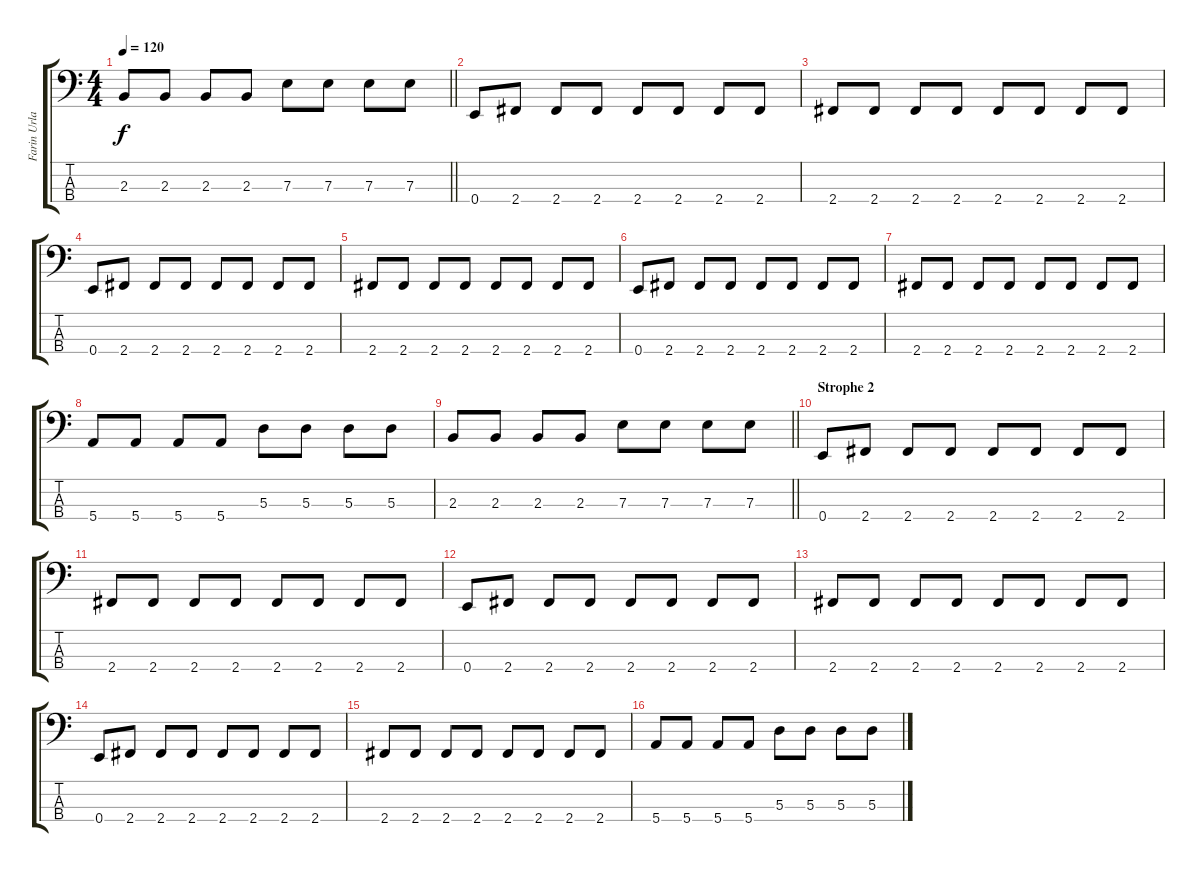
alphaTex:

\track ("Farin Urlaub" "Farin Urla") {instrument electricbasspick}
\staff {score tabs}
\tuning (G2 D2 A1 E1) {hide}
\ts (4 4)
\tempo 120
\clef f4
\barLineRight lightlight
\ks c
2.3.8{dy f} 2.3.8 2.3.8 2.3.8 7.3.8 7.3.8 7.3.8 7.3.8 |
0.4.8 2.4.8 2.4.8 2.4.8 2.4.8 2.4.8 2.4.8 2.4.8 |
2.4.8 2.4.8 2.4.8 2.4.8 2.4.8 2.4.8 2.4.8 2.4.8 |
0.4.8 2.4.8 2.4.8 2.4.8 2.4.8 2.4.8 2.4.8 2.4.8 |
2.4.8 2.4.8 2.4.8 2.4.8 2.4.8 2.4.8 2.4.8 2.4.8 |
0.4.8 2.4.8 2.4.8 2.4.8 2.4.8 2.4.8 2.4.8 2.4.8 |
2.4.8 2.4.8 2.4.8 2.4.8 2.4.8 2.4.8 2.4.8 2.4.8 |
5.4.8 5.4.8 5.4.8 5.4.8 5.3.8 5.3.8 5.3.8 5.3.8 |
\barLineRight lightlight
2.3.8 2.3.8 2.3.8 2.3.8 7.3.8 7.3.8 7.3.8 7.3.8 |
\section ("" "Strophe 2")
0.4.8 2.4.8 2.4.8 2.4.8 2.4.8 2.4.8 2.4.8 2.4.8 |
2.4.8 2.4.8 2.4.8 2.4.8 2.4.8 2.4.8 2.4.8 2.4.8 |
0.4.8 2.4.8 2.4.8 2.4.8 2.4.8 2.4.8 2.4.8 2.4.8 |
2.4.8 2.4.8 2.4.8 2.4.8 2.4.8 2.4.8 2.4.8 2.4.8 |
0.4.8 2.4.8 2.4.8 2.4.8 2.4.8 2.4.8 2.4.8 2.4.8 |
2.4.8 2.4.8 2.4.8 2.4.8 2.4.8 2.4.8 2.4.8 2.4.8 |
5.4.8 5.4.8 5.4.8 5.4.8 5.3.8 5.3.8 5.3.8 5.3.8
